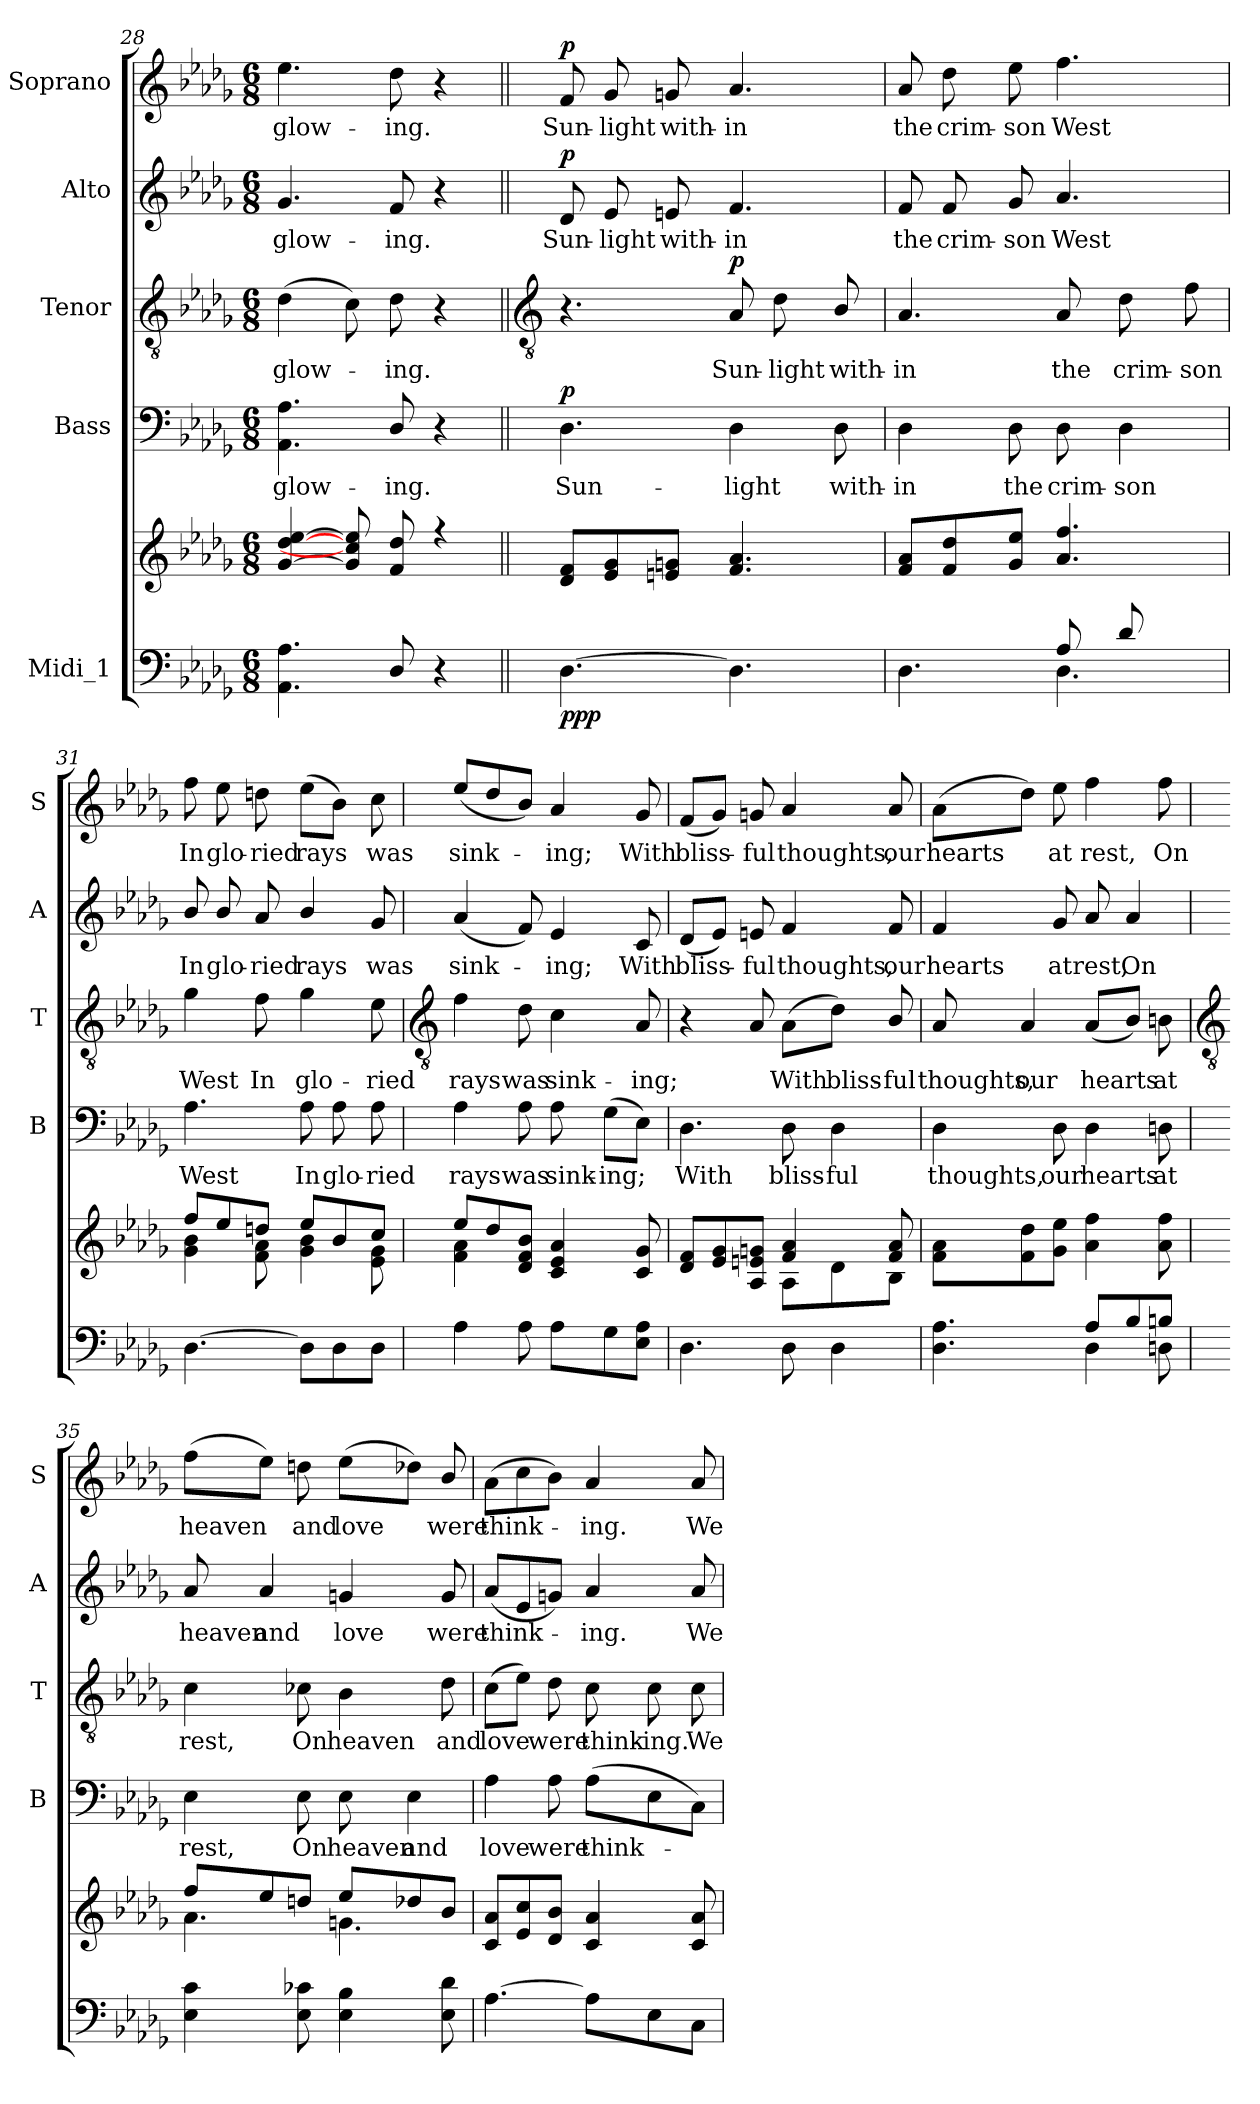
**kern	**kern	**dynam	**kern	**text	**dynam	**kern	**text	**dynam	**kern	**text	**dynam	**kern	**text	**dynam
*part5	*part5	*part5	*part4	*part4	*part4	*part3	*part3	*part3	*part2	*part2	*part2	*part1	*part1	*part1
*staff6	*staff5	*staff5/6	*staff4	*staff4	*staff4	*staff3	*staff3	*staff3	*staff2	*staff2	*staff2	*staff1	*staff1	*staff1
*I"Midi_1	*	*	*I"Bass	*	*	*I"Tenor	*	*	*I"Alto	*	*	*I"Soprano	*	*
*	*	*	*I'B	*	*	*I'T	*	*	*I'A	*	*	*I'S	*	*
*clefF4	*clefG2	*	*clefF4	*	*	*clefGv2	*	*	*clefG2	*	*	*clefG2	*	*
*k[b-e-a-d-g-]	*k[b-e-a-d-g-]	*	*k[b-e-a-d-g-]	*	*	*k[b-e-a-d-g-]	*	*	*k[b-e-a-d-g-]	*	*	*k[b-e-a-d-g-]	*	*
*D-:	*D-:	*	*D-:	*	*	*D-:	*	*	*D-:	*	*	*D-:	*	*
*M6/8	*M6/8	*	*M6/8	*	*	*M6/8	*	*	*M6/8	*	*	*M6/8	*	*
=28	=28	=28	=28	=28	=28	=28	=28	=28	=28	=28	=28	=28	=28	=28
*	*^	*	*	*	*	*	*	*	*	*	*	*	*	*
!	!	!	!	!	!LO:LY:b	!	!	!LO:LY:b	!	!	!LO:LY:b	!	!	!LO:LY:b	!
4.AA- 4.A-	[4g- [4dd- [4ee-	2.ryy	.	4.AA- 4.A-	glow-	.	(>4d-	glow-	.	4.g-	glow-	.	4.ee-	glow-	.
.	8g-] 8cc] 8ee-]	.	.	.	.	.	8c)	.	.	.	.	.	.	.	.
!	!	!	!	!	!LO:LY:b	!	!	!LO:LY:b	!	!	!LO:LY:b	!	!	!LO:LY:b	!
8D-/	8f 8dd-	.	.	8D-/	-ing.	.	8d-	ing.	.	8f	-ing.	.	8dd-	-ing.	.
4r	4r	.	.	4r	.	.	4r	.	.	4r	.	.	4r	.	.
!!LO:LB:g=z
=29||	=29||	=29||	=29||	=29||	=29||	=29||	=29||	=29||	=29||	=29||	=29||	=29||	=29||	=29||	=29||
*	*	*	*	*	*	*	*clefGv2	*	*	*	*	*	*	*	*
!	!	!LO:N:vis=1	!LO:DY:b=2	!	!LO:LY:b	!	!	!	!	!	!LO:LY:b	!	!	!LO:LY:b	!
!	!	!	!LO:DY:n=1:b=2	!	!	!	!	!	!	!	!	!	!	!	!
!	!	!	!LO:DY:n=2:b	!	!	!LO:DY:b	!	!	!	!	!	!LO:DY:b	!	!	!LO:DY:b
[4.D-\	8d- 8fL	2.ryy	p p p	4.D-	Sun-	p	4.r	.	.	8d-	Sun-	p	8f	Sun-	p
!	!	!	!	!	!	!	!	!	!	!	!LO:LY:b	!	!	!LO:LY:b	!
.	8e- 8g-	.	.	.	.	.	.	.	.	8e-	-light	.	8g-	-light	.
!	!	!	!	!	!	!	!	!	!	!	!LO:LY:b	!	!	!LO:LY:b	!
.	8en 8gnJ	.	.	.	.	.	.	.	.	8en	with-	.	8gn	with-	.
!	!	!	!	!	!LO:LY:b	!	!	!LO:LY:b	!LO:DY:b	!	!LO:LY:b	!	!	!LO:LY:b	!
4.D-]	4.f 4.a-	.	.	4D-	-light	.	8A-	Sun-	p	4.f	-in	.	4.a-	-in	.
!	!	!	!	!	!	!	!	!LO:LY:b	!	!	!	!	!	!	!
.	.	.	.	.	.	.	8d-	-light	.	.	.	.	.	.	.
!	!	!	!	!	!LO:LY:b	!	!	!LO:LY:b	!	!	!	!	!	!	!
.	.	.	.	8D-	with-	.	8B-/	with-	.	.	.	.	.	.	.
=30	=30	=30	=30	=30	=30	=30	=30	=30	=30	=30	=30	=30	=30	=30	=30
*^	*	*	*	*	*	*	*	*	*	*	*	*	*	*	*
!	!	!	!	!	!	!LO:LY:b	!	!	!LO:LY:b	!	!	!LO:LY:b	!	!	!LO:LY:b	!
4.ryy	4.D-	8f/ 8a-/L	4.ryy	.	4D-	-in	.	4.A-	-in	.	8f	the	.	8a-	the	.
!	!	!	!	!	!	!	!	!	!	!	!	!LO:LY:b	!	!	!LO:LY:b	!
.	.	8f/ 8dd-/	.	.	.	.	.	.	.	.	8f	crim-	.	8dd-	crim-	.
!	!	!	!	!	!	!LO:LY:b	!	!	!	!	!	!LO:LY:b	!	!	!LO:LY:b	!
.	.	8g-/ 8ee-/J	.	.	8D-	the	.	.	.	.	8g-	-son	.	8ee-	-son	.
!	!	!	!	!	!	!LO:LY:b	!	!	!LO:LY:b	!	!	!LO:LY:b	!	!	!LO:LY:b	!
8A-L	4.D-	4.a-/ 4.ff/	4ryy	.	8D-	crim-	.	8A-	the	.	4.a-	West	.	4.ff	West	.
!	!	!	!	!	!	!LO:LY:b	!	!	!LO:LY:b	!	!	!	!	!	!	!
8d-	.	.	.	.	4D-	-son	.	8d-	crim-	.	.	.	.	.	.	.
!	!	!	!	!	!	!	!	!	!LO:LY:b	!	!	!	!	!	!	!
8ryy	.	.	8fJ	.	.	.	.	8f	-son	.	.	.	.	.	.	.
*v	*v	*	*	*	*	*	*	*	*	*	*	*	*	*	*	*
=31	=31	=31	=31	=31	=31	=31	=31	=31	=31	=31	=31	=31	=31	=31	=31
!	!	!	!	!	!LO:LY:b	!	!	!LO:LY:b	!	!	!LO:LY:b	!	!	!LO:LY:b	!
[4.D-	8ff/L	4g-\ 4b-\	.	4.A-	West	.	4g-	West	.	8b-/	In	.	8ff	In	.
!	!	!	!	!	!	!	!	!	!	!	!LO:LY:b	!	!	!LO:LY:b	!
.	8ee-/	.	.	.	.	.	.	.	.	8b-/	glo-	.	8ee-	glo-	.
!	!	!	!	!	!	!	!	!LO:LY:b	!	!	!LO:LY:b	!	!	!LO:LY:b	!
.	8ddn/J	8f\ 8a-\	.	.	.	.	8f	In	.	8a-	-ried	.	8ddn	-ried	.
!	!	!	!	!	!LO:LY:b	!	!	!LO:LY:b	!	!	!LO:LY:b	!	!	!LO:LY:b	!
8D-L]	8ee-/L	4g-\ 4b-\	.	8A-	In	.	4g-	glo-	.	4b-/	rays	.	(>8ee-L	rays	.
!	!	!	!	!	!LO:LY:b	!	!	!	!	!	!	!	!	!	!
8D-	8b-/	.	.	8A-	glo-	.	.	.	.	.	.	.	8b-J)	.	.
!	!	!	!	!	!LO:LY:b	!	!	!LO:LY:b	!	!	!LO:LY:b	!	!	!LO:LY:b	!
8D-J	8cc/J	8e-\ 8g-\	.	8A-	-ried	.	8e-	-ried	.	8g-	was	.	8cc	was	.
!!LO:LB:g=z
=32	=32	=32	=32	=32	=32	=32	=32	=32	=32	=32	=32	=32	=32	=32	=32
*	*	*	*	*	*	*	*clefGv2	*	*	*	*	*	*	*	*
!	!	!	!	!	!LO:LY:b	!	!	!LO:LY:b	!	!	!LO:LY:b	!	!	!LO:LY:b	!
4A-	8ee-L	4f\ 4a-\	.	4A-	rays	.	4f	rays	.	(<4a-	sink-	.	(>8ee-L	sink-	.
.	8dd-	.	.	.	.	.	.	.	.	.	.	.	8dd-	.	.
!	!	!	!	!	!LO:LY:b	!	!	!LO:LY:b	!	!	!	!	!	!	!
8A-	8d-/ 8f/ 8b-/J	4ryy	.	8A-	was	.	8d-	was	.	8f)	.	.	8b-/J)	.	.
!	!	!	!	!	!LO:LY:b	!	!	!LO:LY:b	!	!	!LO:LY:b	!	!	!LO:LY:b	!
8A-L	4c 4e- 4a-	.	.	8A-	sink-	.	4c	sink-	.	4e-	ing;	.	4a-	ing;	.
!	!	!	!	!	!LO:LY:b	!	!	!	!	!	!	!	!	!	!
8G-	.	4ryy	.	(>8G-L	-ing;	.	.	.	.	.	.	.	.	.	.
!	!	!	!	!	!	!	!	!LO:LY:b	!	!	!LO:LY:b	!	!	!LO:LY:b	!
8E- 8A-J	8c 8g-	.	.	8E-J)	.	.	8A-	-ing;	.	8c	With	.	8g-	With	.
=33	=33	=33	=33	=33	=33	=33	=33	=33	=33	=33	=33	=33	=33	=33	=33
!	!	!	!	!	!LO:LY:b	!	!	!	!	!	!LO:LY:b	!	!	!LO:LY:b	!
4.D-	8d- 8fL	4ryy	.	4.D-	With	.	4r	.	.	(<8d-L	bliss-	.	(<8fL	bliss-	.
.	8e- 8g-	.	.	.	.	.	.	.	.	8e-J)	.	.	8g-J)	.	.
!	!	!	!	!	!	!	!	!	!	!	!LO:LY:b	!	!	!LO:LY:b	!
.	8A- 8en 8gnJ	8ryy	.	.	.	.	8A-	.	.	8en	ful	.	8gn	ful	.
!	!	!	!	!	!LO:LY:b	!	!	!LO:LY:b	!	!	!LO:LY:b	!	!	!LO:LY:b	!
8D-	4f 4a-	8A-\L	.	8D-	bliss-	.	(>8A-L	With	.	4f	thoughts,	.	4a-	thoughts,	.
!	!	!	!	!	!LO:LY:b	!	!	!LO:LY:b	!	!	!	!	!	!	!
4D-	.	8d-\	.	4D-	-ful	.	8d-J)	bliss-	.	.	.	.	.	.	.
!	!	!	!	!	!	!	!	!LO:LY:b	!	!	!LO:LY:b	!	!	!LO:LY:b	!
.	8f 8a-	8B-\J	.	.	.	.	8B-/	-ful	.	8f	our	.	8a-	our	.
=34	=34	=34	=34	=34	=34	=34	=34	=34	=34	=34	=34	=34	=34	=34	=34
*^	*	*	*	*	*	*	*	*	*	*	*	*	*	*	*
!	!	!	!	!	!	!LO:LY:b	!	!	!LO:LY:b	!	!	!LO:LY:b	!	!	!LO:LY:b	!
4.ryy	4.D- 4.A-	8f 8a-L	4.ryy	.	4D-	thoughts,	.	8A-	thoughts,	.	4f	hearts	.	(>8a-L	hearts	.
!	!	!	!	!	!	!	!	!	!LO:LY:b	!	!	!	!	!	!	!
.	.	8f 8dd-	.	.	.	.	.	4A-	our	.	.	.	.	8dd-J)	.	.
!	!	!	!	!	!	!LO:LY:b	!	!	!	!	!	!LO:LY:b	!	!	!LO:LY:b	!
.	.	8g- 8ee-J	.	.	8D-	our	.	.	.	.	8g-	at	.	8ee-	at	.
!	!	!	!	!	!	!LO:LY:b	!	!	!LO:LY:b	!	!	!LO:LY:b	!	!	!LO:LY:b	!
8A-/L	4D-	4a- 4ff	4.ryy	.	4D-	hearts	.	(<8A-L	hearts	.	8a-	rest,	.	4ff	rest,	.
!	!	!	!	!	!	!	!	!	!	!	!	!LO:LY:b	!	!	!	!
8B-/	.	.	.	.	.	.	.	8B-J)	.	.	4a-	On	.	.	.	.
!	!	!	!	!	!	!LO:LY:b	!	!	!LO:LY:b	!	!	!	!	!	!LO:LY:b	!
8Bn/J	8Dn	8a- 8ff	.	.	8Dn	at	.	8Bn	at	.	.	.	.	8ff	On	.
*v	*v	*	*	*	*	*	*	*	*	*	*	*	*	*	*	*
!!LO:LB:g=z
=35	=35	=35	=35	=35	=35	=35	=35	=35	=35	=35	=35	=35	=35	=35	=35
*	*	*	*	*	*	*	*clefGv2	*	*	*	*	*	*	*	*
*^	*	*	*	*	*	*	*	*	*	*	*	*	*	*	*
!	!	!	!	!	!	!LO:LY:b	!	!	!LO:LY:b	!	!	!LO:LY:b	!	!	!LO:LY:b	!
*v	*v	*	*	*	*	*	*	*	*	*	*	*	*	*	*	*
4E- 4c	8ff/L	4.a-\	.	4E-	rest,	.	4c	rest,	.	8a-	heaven	.	(>8ffL	heaven	.
!	!	!	!	!	!	!	!	!	!	!	!LO:LY:b	!	!	!	!
.	8ee-/	.	.	.	.	.	.	.	.	4a-	and	.	8ee-J)	.	.
!	!	!	!	!	!LO:LY:b	!	!	!LO:LY:b	!	!	!	!	!	!LO:LY:b	!
8E- 8c-X	8ddn/J	.	.	8E-	On	.	8c-X	On	.	.	.	.	8ddn	and	.
!	!	!	!	!	!LO:LY:b	!	!	!LO:LY:b	!	!	!LO:LY:b	!	!	!LO:LY:b	!
4E- 4B-	8ee-/L	4.gn\	.	8E-	heaven	.	4B-	heaven	.	4gn	love	.	(>8ee-L	love	.
!	!	!	!	!	!LO:LY:b	!	!	!	!	!	!	!	!	!	!
.	8dd-X/	.	.	4E-	and	.	.	.	.	.	.	.	8dd-XJ)	.	.
!	!	!	!	!	!	!	!	!LO:LY:b	!	!	!LO:LY:b	!	!	!LO:LY:b	!
8E- 8d-	8b-/J	.	.	.	.	.	8d-	and	.	8g	were	.	8b-/	were	.
=36	=36	=36	=36	=36	=36	=36	=36	=36	=36	=36	=36	=36	=36	=36	=36
!	!	!LO:N:vis=1	!	!	!LO:LY:b	!	!	!LO:LY:b	!	!	!LO:LY:b	!	!	!LO:LY:b	!
[4.A-	8c 8a-L	2.ryy	.	4A-	love	.	(>8cL	love	.	(<8a-L	think-	.	(>8a-L	think-	.
.	8e- 8cc	.	.	.	.	.	8e-J)	.	.	8e-	.	.	8cc	.	.
!	!	!	!	!	!LO:LY:b	!	!	!LO:LY:b	!	!	!	!	!	!	!
.	8d- 8b-J	.	.	8A-	were	.	8d-	were	.	8gnJ)	.	.	8b-J)	.	.
!	!	!	!	!	!LO:LY:b	!	!	!LO:LY:b	!	!	!LO:LY:b	!	!	!LO:LY:b	!
8A-L]	4c 4a-	.	.	(>8A-L	think-	.	8c	think-	.	4a-	ing.	.	4a-	ing.	.
!	!	!	!	!	!	!	!	!LO:LY:b	!	!	!	!	!	!	!
8E-	.	.	.	8E-	.	.	8c	-ing.	.	.	.	.	.	.	.
!	!	!	!	!	!	!	!	!LO:LY:b	!	!	!LO:LY:b	!	!	!LO:LY:b	!
8CJ	8c 8a-	.	.	8CJ)	.	.	8c	We	.	8a-	We	.	8a-	We	.
*	*v	*v	*	*	*	*	*	*	*	*	*	*	*	*	*
=	=	=	=	=	=	=	=	=	=	=	=	=	=	=
*-	*-	*-	*-	*-	*-	*-	*-	*-	*-	*-	*-	*-	*-	*-
